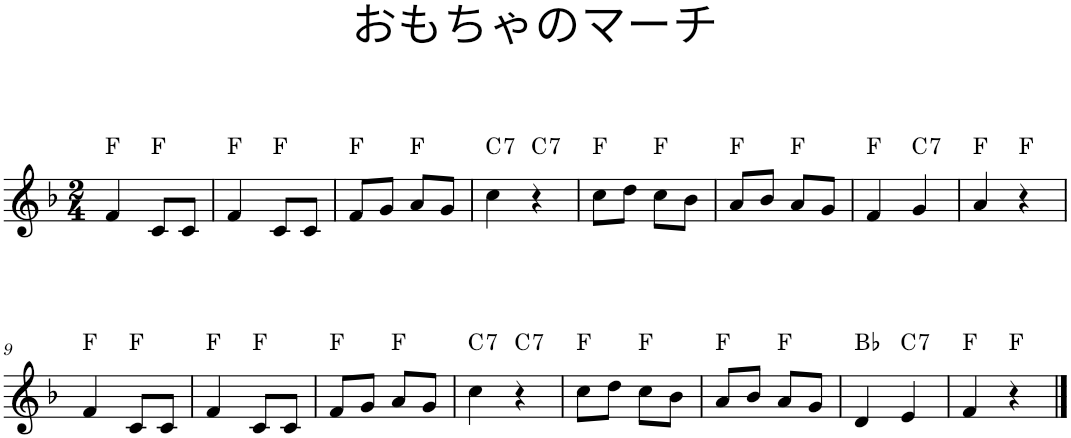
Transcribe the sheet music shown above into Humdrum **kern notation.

**kern	**harte
*part1	*part1
*staff1	*
*I"Piano	*
*I'Pno.	*
*clefG2	*
*k[b-]	*
*M2/4	*
=1	=1
4f/	F:maj
8c/L	F:maj
8c/J	.
=2	=2
4f/	F:maj
8c/L	F:maj
8c/J	.
=3	=3
8f/L	F:maj
8g/J	.
8a/L	F:maj
8g/J	.
=4	=4
!	!LO:H:kt=7
4cc\	C:7
!	!LO:H:kt=7
4r	C:7
=5	=5
8cc\L	F:maj
8dd\J	.
8cc\L	F:maj
8b-\J	.
=6	=6
8a/L	F:maj
8b-/J	.
8a/L	F:maj
8g/J	.
=7	=7
4f/	F:maj
!	!LO:H:kt=7
4g/	C:7
=8	=8
4a/	F:maj
4r	F:maj
!!LO:LB:g=z
=9	=9
4f/	F:maj
8c/L	F:maj
8c/J	.
=10	=10
4f/	F:maj
8c/L	F:maj
8c/J	.
=11	=11
8f/L	F:maj
8g/J	.
8a/L	F:maj
8g/J	.
=12	=12
!	!LO:H:kt=7
4cc\	C:7
!	!LO:H:kt=7
4r	C:7
=13	=13
8cc\L	F:maj
8dd\J	.
8cc\L	F:maj
8b-\J	.
=14	=14
8a/L	F:maj
8b-/J	.
8a/L	F:maj
8g/J	.
=15	=15
4d/	Bb:maj
!	!LO:H:kt=7
4e/	C:7
=16	=16
4f/	F:maj
4r	F:maj
==	==
*-	*-
